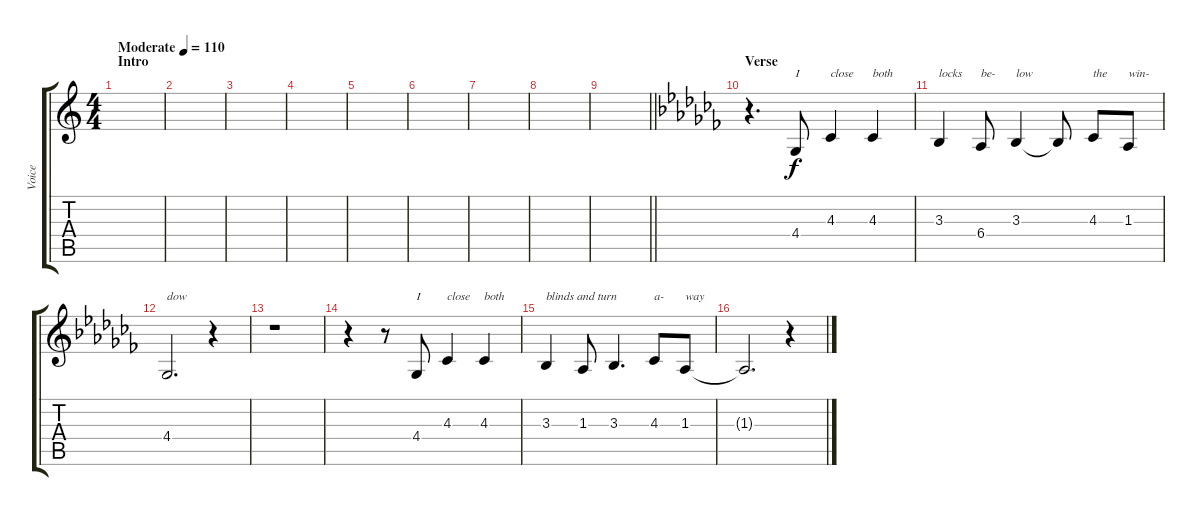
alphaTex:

\track ("Voice" "Voice") {instrument lead6voice}
\staff {score tabs}
\tuning (E4 B3 G3 D3 A2 E2) {hide}
\ts (4 4)
\section ("" "Intro")
\tempo (110 "Moderate")
\clef g2
\ks c
|
|
|
|
|
|
|
|
\barLineRight lightlight
|
\section ("" "Verse")
\ks abminor
r.4{d} 4.4.8{txt "I" volume 13} 4.3.4{txt "close"} 4.3.4{txt "both"} |
3.3.4{txt "locks"} 6.4.8{txt "be-"} 3.3.4{txt "low"} 3.3{t}.8 4.3.8{txt "the"} 1.3.8{txt "win-"} |
4.4.2{d txt "dow" volume 6} r.4 |
r.1 |
r.4{volume 13} r.8 4.4.8{txt "I"} 4.3.4{txt "close"} 4.3.4{txt "both"} |
3.3.4{txt "blinds and turn"} 1.3.8 3.3.4{d} 4.3.8{txt "a-"} 1.3.8{txt "way" volume 5} |
1.3{t}.2{d} r.4
